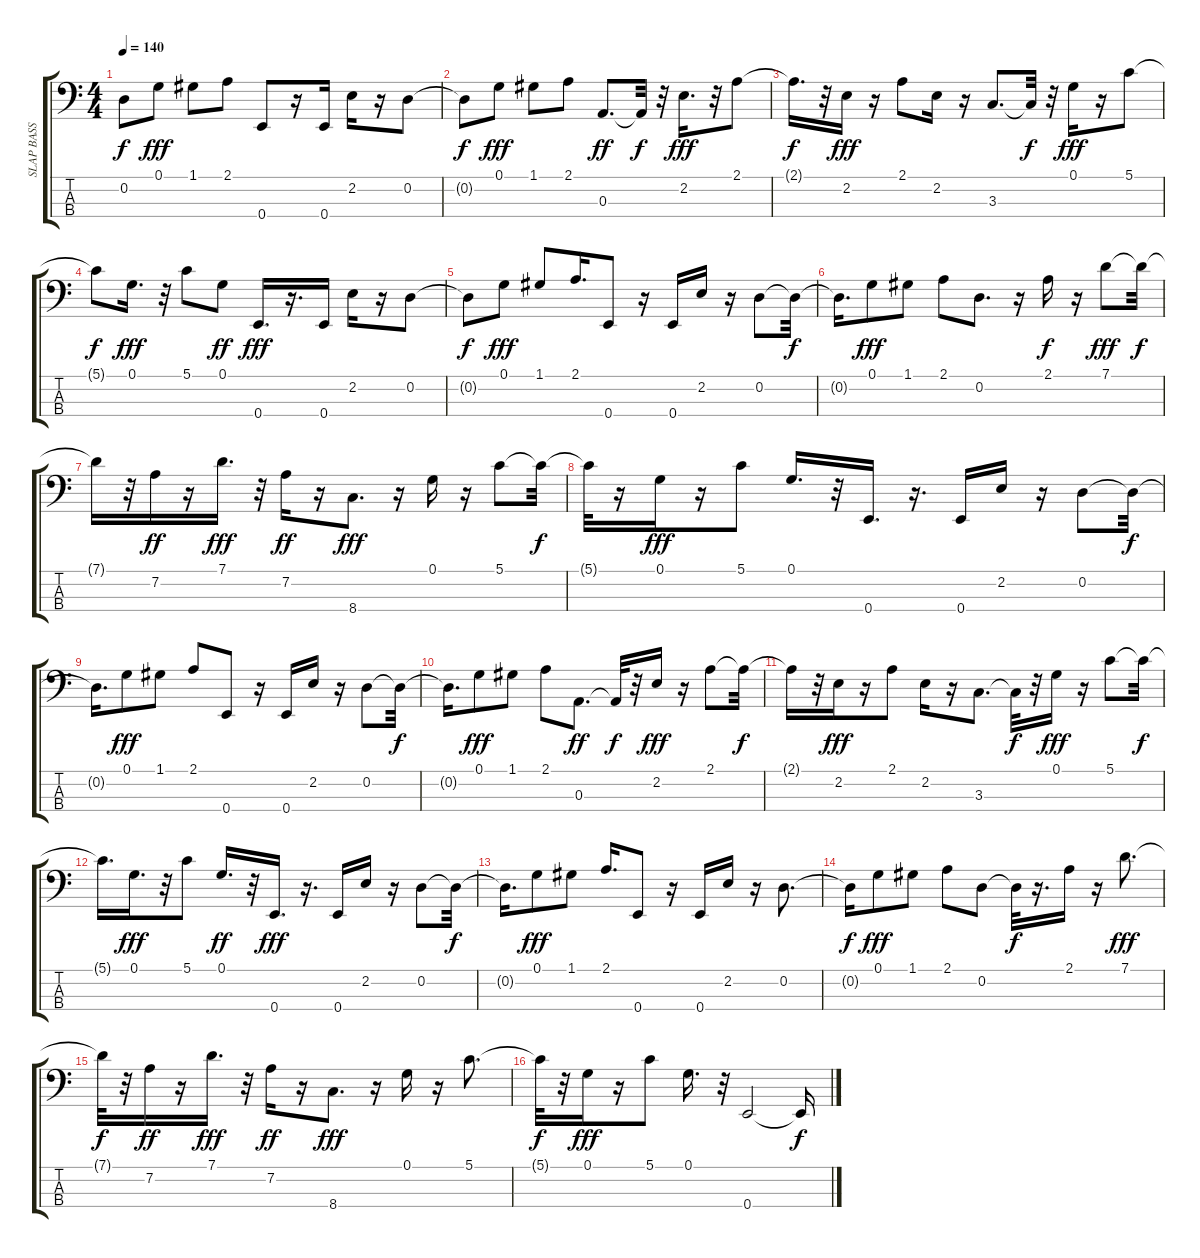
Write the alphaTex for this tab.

\track ("SLAP BASS 2" "SLAP BASS ") {instrument electricbassfinger}
\staff {score tabs}
\tuning (G2 D2 A1 E1) {hide}
\ts (4 4)
\tempo 140
\clef f4
\ks c
0.2{t}.8{dy f} 0.1.8{dy fff} 1.1.8 2.1.8 0.4.8 r.16 0.4.16 2.2.16 r.16 0.2.8 |
0.2{t}.8{dy f} 0.1.8{dy fff} 1.1.8 2.1.8 0.3.8{d dy ff} 0.3{t}.32{dy f} r.32 2.2.16{d dy fff} r.32 2.1.8 |
2.1{t}.16{d dy f} r.32 2.2.16{dy fff} r.16 2.1.8 2.2.16 r.16 3.3.8{d} 3.3{t}.32{dy f} r.32 0.1.16{dy fff} r.16 5.1.8 |
5.1{t}.8{dy f} 0.1.16{d dy fff} r.32 5.1.8 0.1.8{dy ff} 0.4.16{d dy fff} r.16{d} 0.4.16 2.2.16 r.16 0.2.8 |
0.2{t}.8{dy f} 0.1.8{dy fff} 1.1.8 2.1.16{d} 0.4.8 r.16 0.4.16 2.2.16 r.16 0.2.8 0.2{t}.32{dy f} |
0.2{t}.16{d} 0.1.8{dy fff} 1.1.8 2.1.8 0.2.8{d} r.16 2.1.16{dy f} r.16 7.1.8{dy fff} 7.1{t}.32{dy f} |
7.1{t}.16 r.32 7.2.16{dy ff} r.16 7.1.16{d dy fff} r.32 7.2.16{dy ff} r.16 8.4.8{d dy fff} r.16 0.1.16 r.16 5.1.8 5.1{t}.32{dy f} |
5.1{t}.32 r.16 0.1.16{dy fff} r.16 5.1.8 0.1.16{d} r.32 0.4.16{d} r.16{d} 0.4.16 2.2.16 r.16 0.2.8 0.2{t}.32{dy f} |
0.2{t}.16{d} 0.1.8{dy fff} 1.1.8 2.1.8 0.4.8 r.16 0.4.16 2.2.16 r.16 0.2.8 0.2{t}.32{dy f} |
0.2{t}.16{d} 0.1.8{dy fff} 1.1.8 2.1.8 0.3.8{d dy ff} 0.3{t}.32{dy f} r.32 2.2.16{dy fff} r.16 2.1.8 2.1{t}.32{dy f} |
2.1{t}.16 r.32 2.2.16{dy fff} r.16 2.1.8 2.2.16 r.16 3.3.8{d} 3.3{t}.32{dy f} r.32 0.1.16{dy fff} r.16 5.1.8 5.1{t}.32{dy f} |
5.1{t}.16{d} 0.1.16{d dy fff} r.32 5.1.8 0.1.16{d dy ff} r.32 0.4.16{d dy fff} r.16{d} 0.4.16 2.2.16 r.16 0.2.8 0.2{t}.32{dy f} |
0.2{t}.16{d} 0.1.8{dy fff} 1.1.8 2.1.16{d} 0.4.8 r.16 0.4.16 2.2.16 r.16 0.2.8{d} |
0.2{t}.16{dy f} 0.1.8{dy fff} 1.1.8 2.1.8 0.2.8 0.2{t}.32{dy f} r.16{d} 2.1.16 r.16 7.1.8{d dy fff} |
7.1{t}.32{dy f} r.32 7.2.16{dy ff} r.16 7.1.16{d dy fff} r.32 7.2.16{dy ff} r.16 8.4.8{d dy fff} r.16 0.1.16 r.16 5.1.8{d} |
5.1{t}.32{dy f} r.32 0.1.16{dy fff} r.16 5.1.8 0.1.16{d} r.32 0.4.2 0.4{t}.16{dy f}
